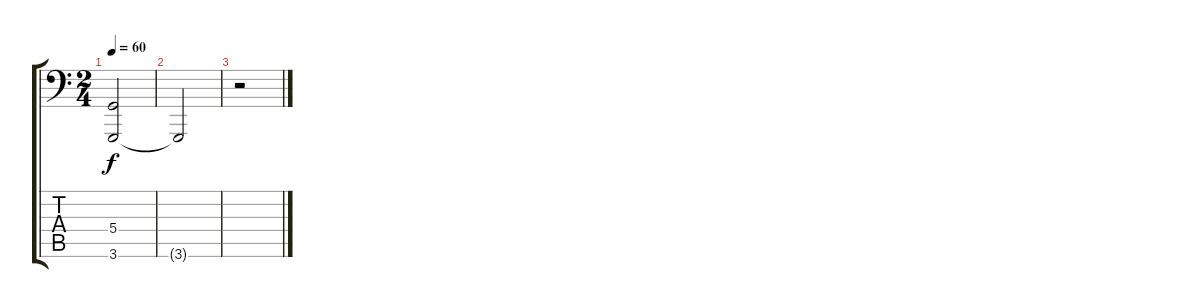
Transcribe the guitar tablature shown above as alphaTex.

\track "" {instrument lead5charang}
\staff {score tabs}
\tuning (E3 B2 G2 D2 A1 E1) {hide}
\ts (2 4)
\tempo 60
\clef f4
\ks c
(5.4 3.6).2{dy f} |
3.6{t}.2 |
r.2
